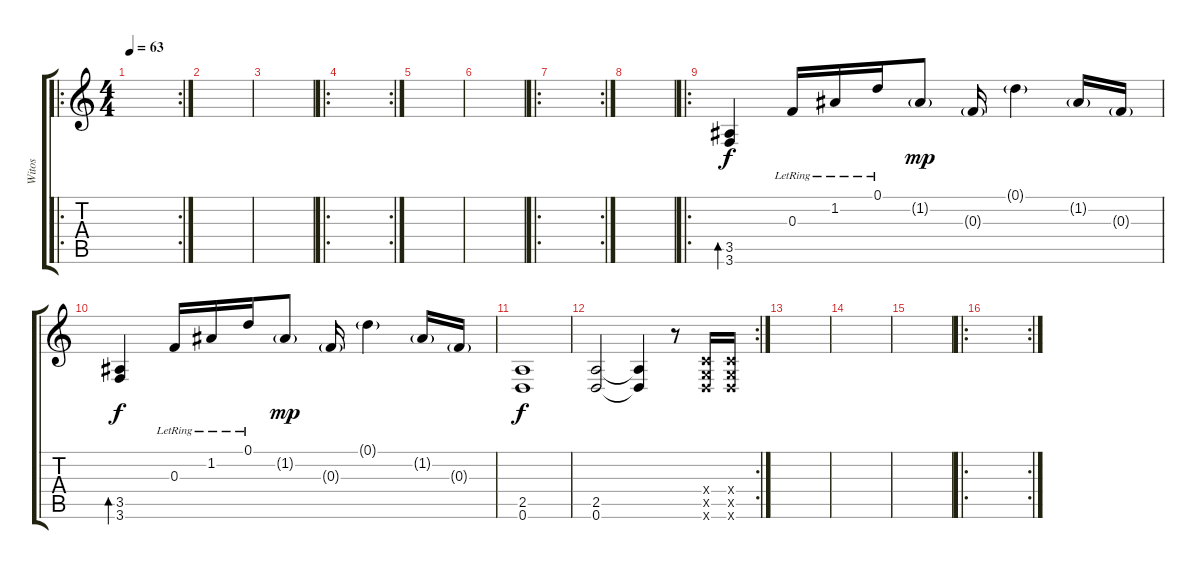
\track ("Witos" "Witos") {instrument distortionguitar}
\staff {score tabs}
\tuning (D4 A3 F3 C3 G2 D2) {hide}
\ro
\rc 2
\ts (4 4)
\tempo 63
\clef g2
\ks c
|
|
|
\ro
\rc 2
|
|
|
\ro
\rc 2
|
|
\ro
(3.5 3.6).4{bd 30} 0.3{lr}.16 1.2{lr}.16 0.1{lr}.16 1.2{g}.8{dy mp} 0.3{g}.16 0.1{g}.4 1.2{g}.16 0.3{g}.16 |
(3.5 3.6).4{bd 30 dy f} 0.3{lr}.16 1.2{lr}.16 0.1{lr}.16 1.2{g}.8{dy mp} 0.3{g}.16 0.1{g}.4 1.2{g}.16 0.3{g}.16 |
(2.5 0.6).1{dy f} |
\rc 2
(2.5 0.6).2 (2.5{t} 0.6{t}).4 r.8 (0.4{x} 0.5{x} 0.6{x}).16 (0.4{x} 0.5{x} 0.6{x}).16 |
|
|
|
\ro
\rc 2
